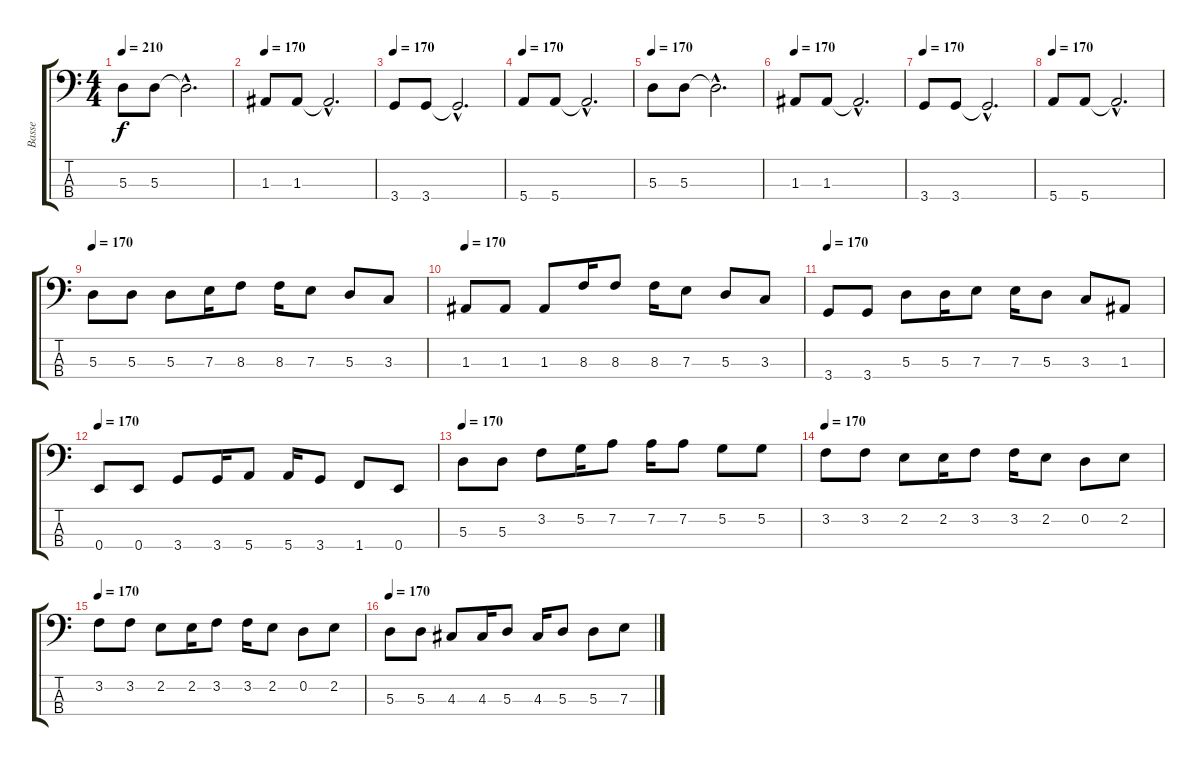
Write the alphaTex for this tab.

\track ("Basse" "Basse") {instrument electricbasspick}
\staff {score tabs}
\tuning (G2 D2 A1 E1) {hide}
\ts (4 4)
\tempo 210
\tempo 170
\tempo 210
\clef f4
\ks c
5.3.8{dy f instrument electricbasspick} 5.3.8 5.3{hac t}.2{d} |
\tempo 170
1.3.8 1.3.8 1.3{hac t}.2{d} |
\tempo 170
3.4.8 3.4.8 3.4{hac t}.2{d} |
\tempo 170
5.4.8 5.4.8 5.4{hac t}.2{d} |
\tempo 170
5.3.8 5.3.8 5.3{hac t}.2{d} |
\tempo 170
1.3.8 1.3.8 1.3{hac t}.2{d} |
\tempo 170
3.4.8 3.4.8 3.4{hac t}.2{d} |
\tempo 170
5.4.8 5.4.8 5.4{hac t}.2{d} |
\tempo 170
5.3.8 5.3.8 5.3.8 7.3.16 8.3.8 8.3.16 7.3.8 5.3.8 3.3.8 |
\tempo 170
1.3.8 1.3.8 1.3.8 8.3.16 8.3.8 8.3.16 7.3.8 5.3.8 3.3.8 |
\tempo 170
3.4.8 3.4.8 5.3.8 5.3.16 7.3.8 7.3.16 5.3.8 3.3.8 1.3.8 |
\tempo 170
0.4.8 0.4.8 3.4.8 3.4.16 5.4.8 5.4.16 3.4.8 1.4.8 0.4.8 |
\tempo 170
5.3.8 5.3.8 3.2.8 5.2.16 7.2.8 7.2.16 7.2.8 5.2.8 5.2.8 |
\tempo 170
3.2.8 3.2.8 2.2.8 2.2.16 3.2.8 3.2.16 2.2.8 0.2.8 2.2.8 |
\tempo 170
3.2.8 3.2.8 2.2.8 2.2.16 3.2.8 3.2.16 2.2.8 0.2.8 2.2.8 |
\tempo 170
5.3.8 5.3.8 4.3.8 4.3.16 5.3.8 4.3.16 5.3.8 5.3.8 7.3.8
